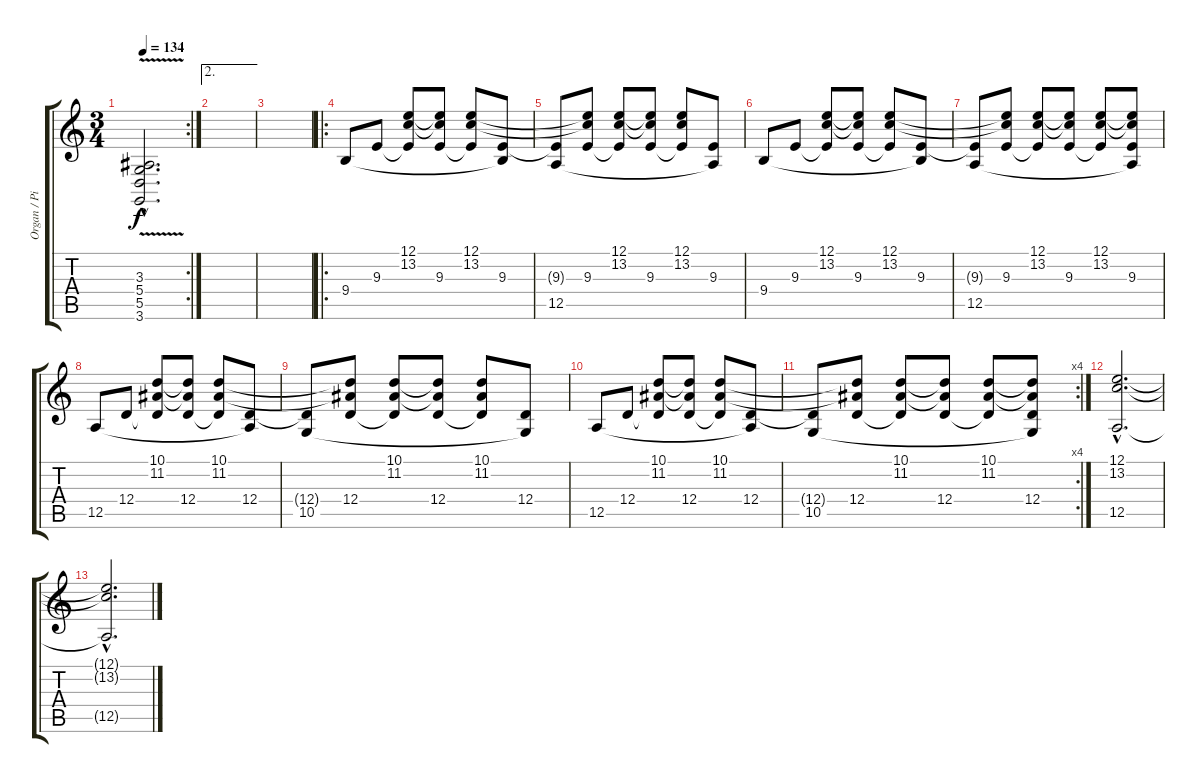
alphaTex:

\track ("Organ / Piano" "Organ / Pi") {instrument drawbarorgan}
\staff {score tabs}
\tuning (E4 B3 G3 D3 A2 E2) {hide}
\rc 2
\ts (3 4)
\tempo 134
\clef g2
\ks c
(3.3{v hac} 5.4{hac} 5.5{hac} 3.6{hac}).2{d dy f} |
\ae 2
|
|
\ro
9.4.8{volume 14 instrument brightacousticpiano} 9.3.8 (12.1 13.2 9.3{t}).8 (12.1{t} 13.2{t} 9.3).8 (12.1 13.2 9.3{t}).8 (9.3 9.4{t}).8 |
(9.3{t} 12.5).8{volume 14 instrument brightacousticpiano} (12.1{t} 13.2{t} 9.3).8 (12.1 13.2 9.3{t}).8 (12.1{t} 13.2{t} 9.3).8 (12.1 13.2 9.3{t}).8 (9.3 12.5{t}).8 |
9.4.8{volume 14 instrument brightacousticpiano} 9.3.8 (12.1 13.2 9.3{t}).8 (12.1{t} 13.2{t} 9.3).8 (12.1 13.2 9.3{t}).8 (9.3 9.4{t}).8 |
(9.3{t} 12.5).8{volume 14 instrument brightacousticpiano} (12.1{t} 13.2{t} 9.3).8 (12.1 13.2 9.3{t}).8 (12.1{t} 13.2{t} 9.3).8 (12.1 13.2 9.3{t}).8 (12.1{t} 13.2{t} 9.3 12.5{t}).8 |
12.5.8{volume 14 instrument brightacousticpiano} 12.4.8 (10.1 11.2 12.4{t}).8 (10.1{t} 11.2{t} 12.4).8 (10.1 11.2 12.4{t}).8 (12.4 12.5{t}).8 |
(12.4{t} 10.5).8{volume 14 instrument brightacousticpiano} (10.1{t} 11.2{t} 12.4).8 (10.1 11.2 12.4{t}).8 (10.1{t} 11.2{t} 12.4).8 (10.1 11.2 12.4{t}).8 (12.4 10.5{t}).8 |
12.5.8{volume 14 instrument brightacousticpiano} 12.4.8 (10.1 11.2 12.4{t}).8 (10.1{t} 11.2{t} 12.4).8 (10.1 11.2 12.4{t}).8 (12.4 12.5{t}).8 |
\rc 4
(12.4{t} 10.5).8{volume 14 instrument brightacousticpiano} (10.1{t} 11.2{t} 12.4).8 (10.1 11.2 12.4{t}).8 (10.1{t} 11.2{t} 12.4).8 (10.1 11.2 12.4{t}).8 (10.1{t} 11.2{t} 12.4 10.5{t}).8 |
(12.1{hac} 13.2{hac} 12.5{hac}).2{d instrument brightacousticpiano} |
(12.1{hac t} 13.2{hac t} 12.5{hac t}).2{d}
